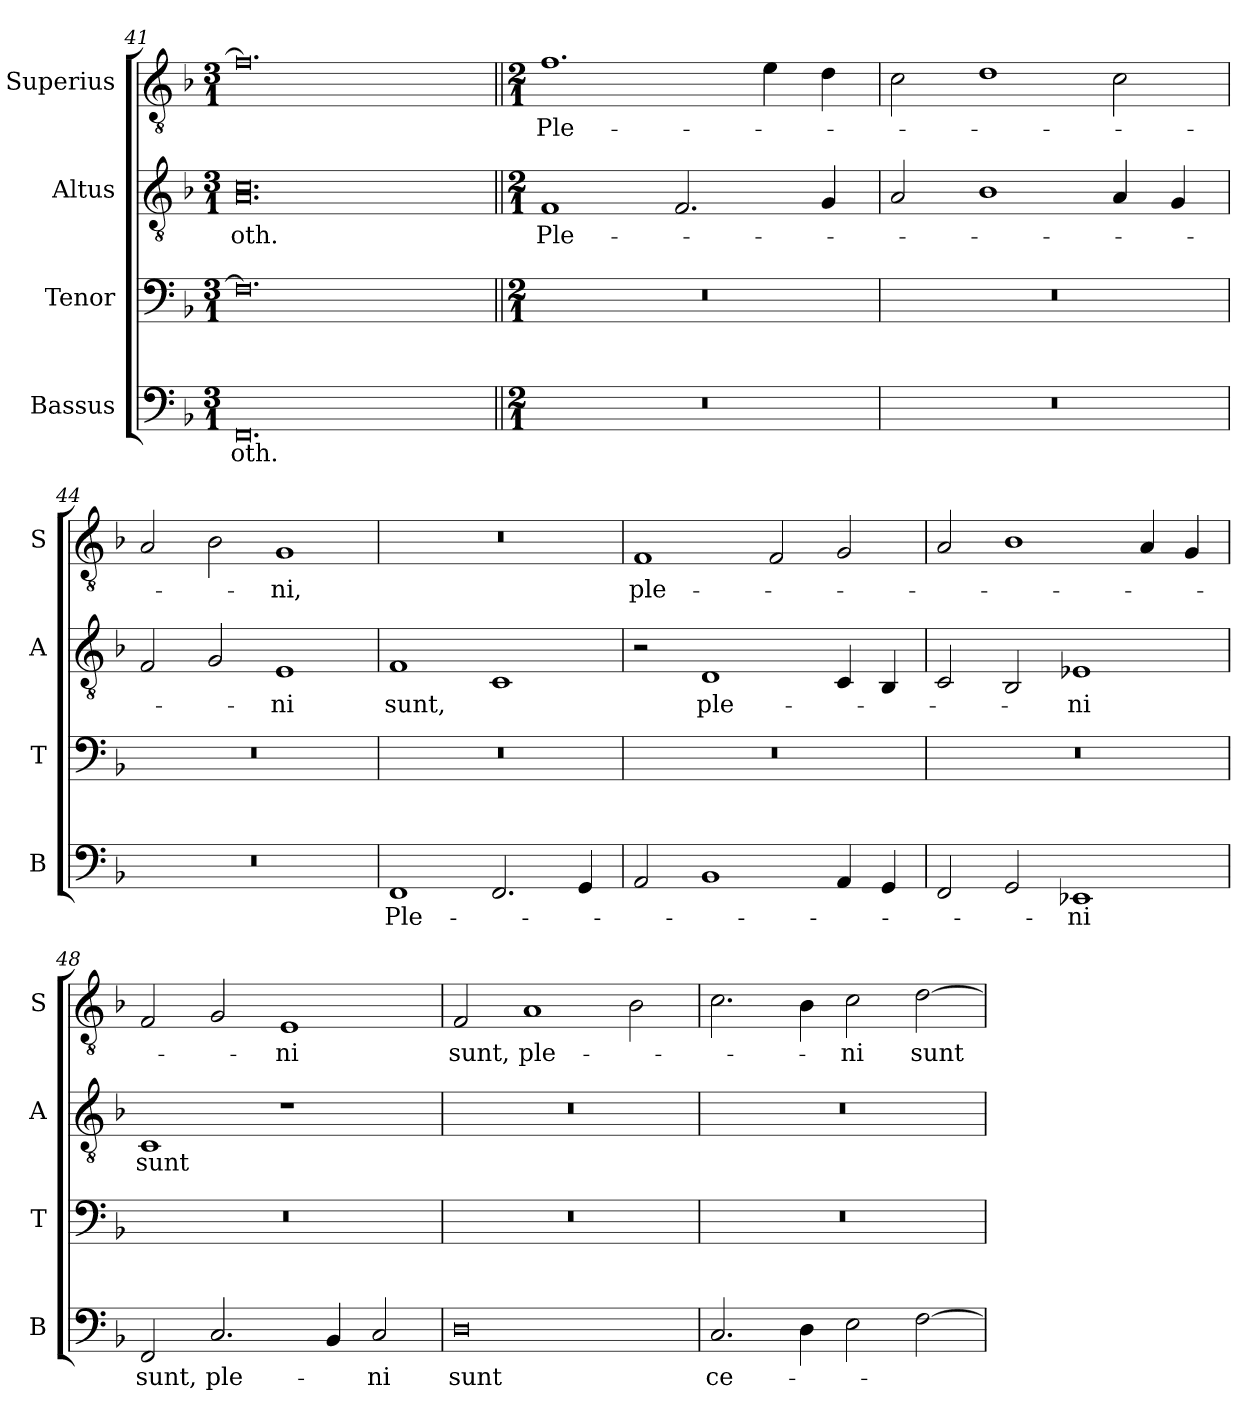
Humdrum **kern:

**kern	**text	**kern	**kern	**text	**kern	**text
*part4	*part4	*part3	*part2	*part2	*part1	*part1
*staff4	*staff4	*staff3	*staff2	*staff2	*staff1	*staff1
*I"Bassus	*	*I"Tenor	*I"Altus	*	*I"Superius	*
*I'B	*	*I'T	*I'A	*	*I'S	*
*clefF4	*	*clefF4	*clefGv2	*	*clefGv2	*
*k[b-]	*	*k[b-]	*k[b-]	*	*k[b-]	*
*M3/1	*	*M3/1	*M3/1	*	*M3/1	*
=41	=41	=41	=41	=41	=41	=41
*	*	*	*^	*	*	*
0.FF	-oth.	0.F]	0.c	0.A	-oth.	0.f]	.
*	*	*	*v	*v	*	*	*
=42||	=42||	=42||	=42||	=42||	=42||	=42||
*M2/1	*	*M2/1	*M2/1	*	*M2/1	*
0r	.	0r	1F	Ple-	1.f	Ple-
.	.	.	2.F	.	.	.
.	.	.	.	.	4e	.
.	.	.	4G	.	4d	.
=43	=43	=43	=43	=43	=43	=43
0r	.	0r	2A	.	2c	.
.	.	.	1B-	.	1d	.
.	.	.	4A	.	2c	.
.	.	.	4G	.	.	.
=44	=44	=44	=44	=44	=44	=44
0r	.	0r	2F	.	2A	.
.	.	.	2G	.	2B-	.
.	.	.	1E	-ni	1G	-ni,
=45	=45	=45	=45	=45	=45	=45
!	!	!	!	!LO:LY:i	!	!
1FF	Ple-	0r	1F	sunt,	0r	.
2.FF	.	.	1C	.	.	.
4GG	.	.	.	.	.	.
=46	=46	=46	=46	=46	=46	=46
!	!	!	!	!	!	!LO:LY:i
2AA	.	0r	2r	.	1F	ple-
!	!	!	!	!LO:LY:i	!	!
1BB-	.	.	1D	ple-	.	.
.	.	.	.	.	2F	.
4AA	.	.	4C	.	2G	.
4GG	.	.	4BB-	.	.	.
=47	=47	=47	=47	=47	=47	=47
2FF	.	0r	2C	.	2A	.
2GG	.	.	2BB-	.	1B-	.
!	!	!	!	!LO:LY:i	!	!
1EE-X	-ni	.	1E-X	-ni	.	.
.	.	.	.	.	4A	.
.	.	.	.	.	4G	.
=48	=48	=48	=48	=48	=48	=48
!	!LO:LY:i	!	!	!	!	!
2FF	sunt,	0r	1C	sunt	2F	.
!	!LO:LY:i	!	!	!	!	!
2.C	ple-	.	.	.	2G	.
!	!	!	!	!	!	!LO:LY:i
.	.	.	1r	.	1E	-ni
4BB-	.	.	.	.	.	.
!	!LO:LY:i	!	!	!	!	!
2C	-ni	.	.	.	.	.
=49	=49	=49	=49	=49	=49	=49
!	!	!	!	!	!	!LO:LY:i
0D	sunt	0r	0r	.	2F	sunt,
!	!	!	!	!	!	!LO:LY:i
.	.	.	.	.	1A	ple-
.	.	.	.	.	2B-	.
=50	=50	=50	=50	=50	=50	=50
!	!LO:LY:i	!	!	!	!	!
2.C	ce-	0r	0r	.	2.c	.
4D	.	.	.	.	4B-	.
!	!	!	!	!	!	!LO:LY:i
2E	.	.	.	.	2c	-ni
[2F	.	.	.	.	[2d	sunt
=	=	=	=	=	=	=
*-	*-	*-	*-	*-	*-	*-
